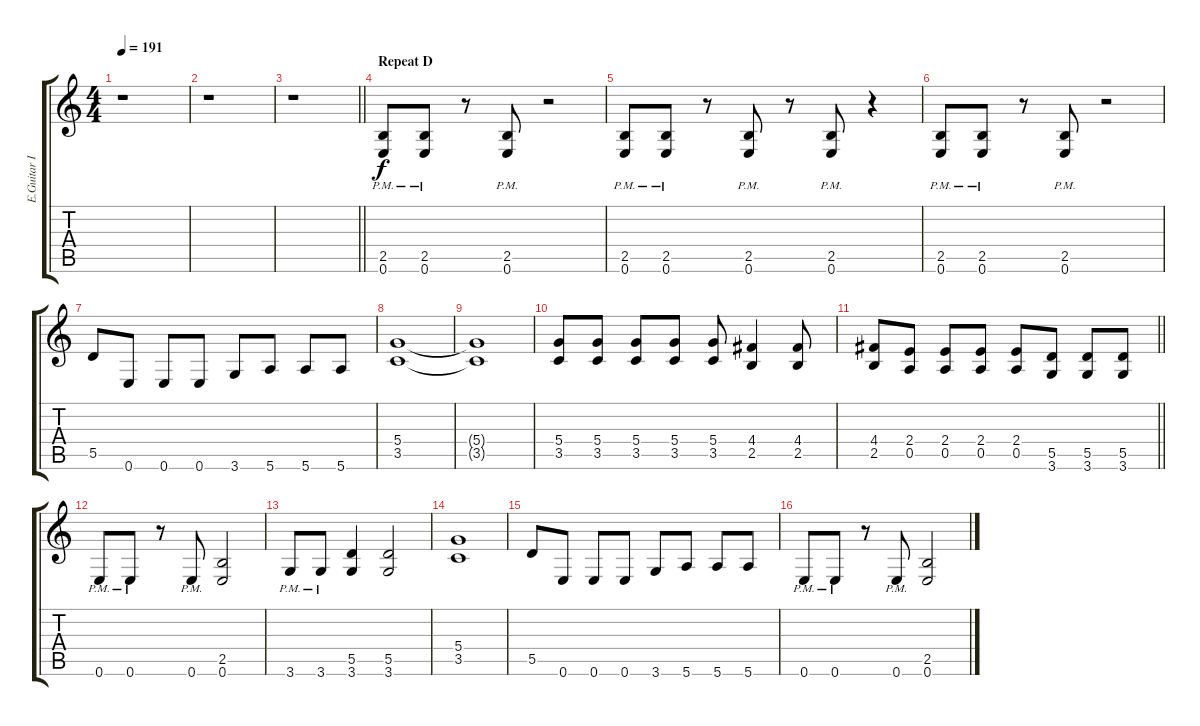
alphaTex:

\track ("E.Guitar II" "E.Guitar I") {instrument distortionguitar}
\staff {score tabs}
\tuning (E4 B3 G3 D3 A2 E2) {hide}
\ts (4 4)
\tempo 191
\clef g2
\ks c
r.1{dy f} |
r.1 |
\barLineRight lightlight
r.1 |
\section ("" "Repeat D")
(2.5{pm} 0.6{pm}).8 (2.5{pm} 0.6{pm}).8 r.8 (2.5{pm} 0.6{pm}).8 r.2 |
(2.5{pm} 0.6{pm}).8 (2.5{pm} 0.6{pm}).8 r.8 (2.5{pm} 0.6{pm}).8 r.8 (2.5{pm} 0.6{pm}).8 r.4 |
(2.5{pm} 0.6{pm}).8 (2.5{pm} 0.6{pm}).8 r.8 (2.5{pm} 0.6{pm}).8 r.2 |
5.5.8 0.6.8 0.6.8 0.6.8 3.6.8 5.6.8 5.6.8 5.6.8 |
(5.4 3.5).1 |
(5.4{t} 3.5{t}).1 |
(5.4 3.5).8 (5.4 3.5).8 (5.4 3.5).8 (5.4 3.5).8 (5.4 3.5).8 (4.4 2.5).4 (4.4 2.5).8 |
\barLineRight lightlight
(4.4 2.5).8 (2.4 0.5).8 (2.4 0.5).8 (2.4 0.5).8 (2.4 0.5).8 (5.5 3.6).8 (5.5 3.6).8 (5.5 3.6).8 |
0.6{pm}.8 0.6{pm}.8 r.8 0.6{pm}.8 (2.5 0.6).2 |
3.6{pm}.8 3.6{pm}.8 (5.5 3.6).4 (5.5 3.6).2 |
(5.4 3.5).1 |
5.5.8 0.6.8 0.6.8 0.6.8 3.6.8 5.6.8 5.6.8 5.6.8 |
0.6{pm}.8 0.6{pm}.8 r.8 0.6{pm}.8 (2.5 0.6).2
